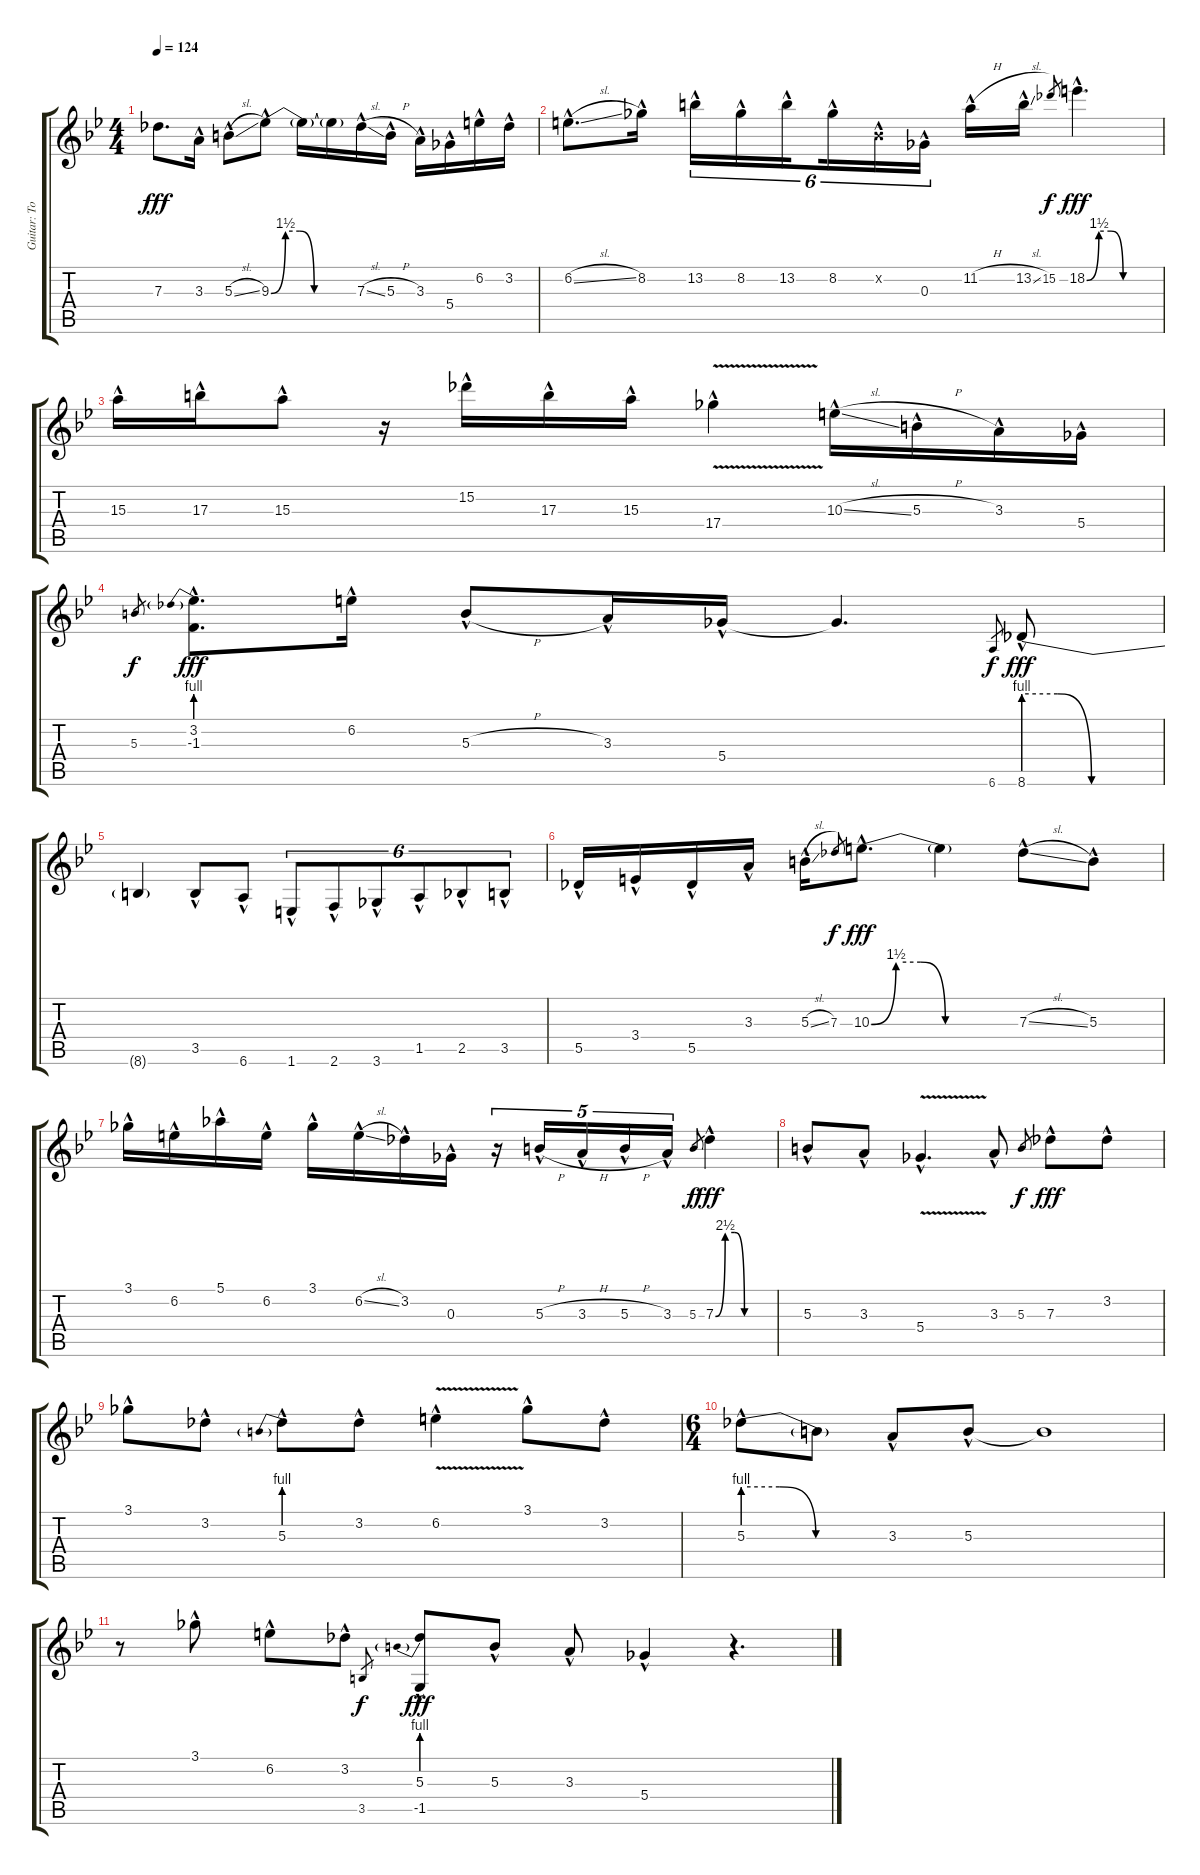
\track ("Guitar: Tony L" "Guitar: To") {instrument distortionguitar}
\staff {score tabs}
\tuning (Eb4 Bb3 Gb3 Db3 Ab2 Eb2) {hide}
\ts (4 4)
\tempo 124
\clef g2
\ks bb
7.3{t}.8{d dy fff} 3.3{hac}.16 5.3{sl hac}.8 9.3{be (custom 0 0 10 6 20 6 30 0 60 0) hac}.8 9.3{t}.16 9.3{t}.16 7.3{sl hac}.16 5.3{h hac}.16 3.3{hac}.16 5.4{hac}.16 6.2{hac}.16 3.2{hac}.16 |
6.2{sl hac}.8{d} 8.2{hac}.16 13.2{hac}.16{tu (6 4)} 8.2{hac}.16{tu (6 4)} 13.2{hac}.16{tu (6 4) beam splitsecondary} 8.2{hac}.16{tu (6 4)} 0.2{hac x}.16{tu (6 4)} 0.3{hac}.16{tu (6 4)} 11.2{h hac}.16 13.2{sl hac}.16 15.2.8{gr dy f} 18.2{be (custom 0 0 10 6 20 6 30 0 60 0) hac}.4{d dy fff} |
15.3{hac}.16 17.3{hac}.16 15.3{hac}.8 r.16 15.2{hac}.16 17.3{hac}.16 15.3{hac}.16 17.4{v hac}.4 10.3{sl hac}.16 5.3{h hac}.16 3.3{hac}.16 5.4{hac}.16 |
5.3.8{gr dy f} (3.2{be (prebend 0 4 60 4) hac} -1.3).8{d dy fff} 6.2{hac}.16 5.3{h hac}.8 3.3{hac}.16 5.4{hac}.16 5.4{t}.4{d} 6.6.8{gr dy f} 8.6{be (custom 0 4 15 4 30 0 60 0) hac}.8{dy fff} |
8.6{t}.4 3.5{hac}.8 6.6{hac}.8 1.6{hac}.8{tu (6 4)} 2.6{hac}.8{tu (6 4)} 3.6{hac}.8{tu (6 4)} 1.5{hac}.8{tu (6 4)} 2.5{hac}.8{tu (6 4)} 3.5{hac}.8{tu (6 4)} |
5.5{hac}.16 3.4{hac}.16 5.5{hac}.16 3.3{hac}.16 5.3{sl hac}.16 7.3.8{gr dy f} 10.3{be (custom 0 0 10 6 20 6 30 0 60 0) hac}.8{d dy fff} 10.3{t}.4 7.3{sl hac}.8 5.3{hac}.8 |
3.1{hac}.16 6.2{hac}.16 5.1{hac}.16 6.2{hac}.16 3.1{hac}.16 6.2{sl hac}.16 3.2{hac}.16 0.3{hac}.16 r.16{tu (5 4)} 5.3{h hac}.16{tu (5 4)} 3.3{h hac}.16{tu (5 4)} 5.3{h hac}.16{tu (5 4)} 3.3{hac}.16{tu (5 4)} 5.3.8{gr dy f} 7.3{be (custom 0 0 10 10 20 10 30 0 60 0) hac}.4{dy fff} |
5.3{hac}.8 3.3{hac}.8 5.4{v hac}.4{d} 3.3{hac}.8 5.3.8{gr dy f} 7.3{hac}.8{dy fff} 3.2{hac}.8 |
3.1{hac}.8 3.2{hac}.8 5.3{be (prebend 0 4 60 4) hac}.8 3.2{hac}.8 6.2{v hac}.4 3.1{hac}.8 3.2{hac}.8 |
\ts (6 4)
5.3{be (custom 0 4 15 4 30 0 60 0) hac}.8 5.3{t}.8 3.3{hac}.8 5.3{hac}.8 5.3{t}.1 |
r.8 3.1{hac}.8 6.2{hac}.8 3.2{hac}.8 3.5.8{gr dy f} (5.3{be (prebend 0 4 60 4) hac} -1.5).8{dy fff} 5.3{hac}.8 3.3{hac}.8 5.4{hac}.4 r.4{d}
